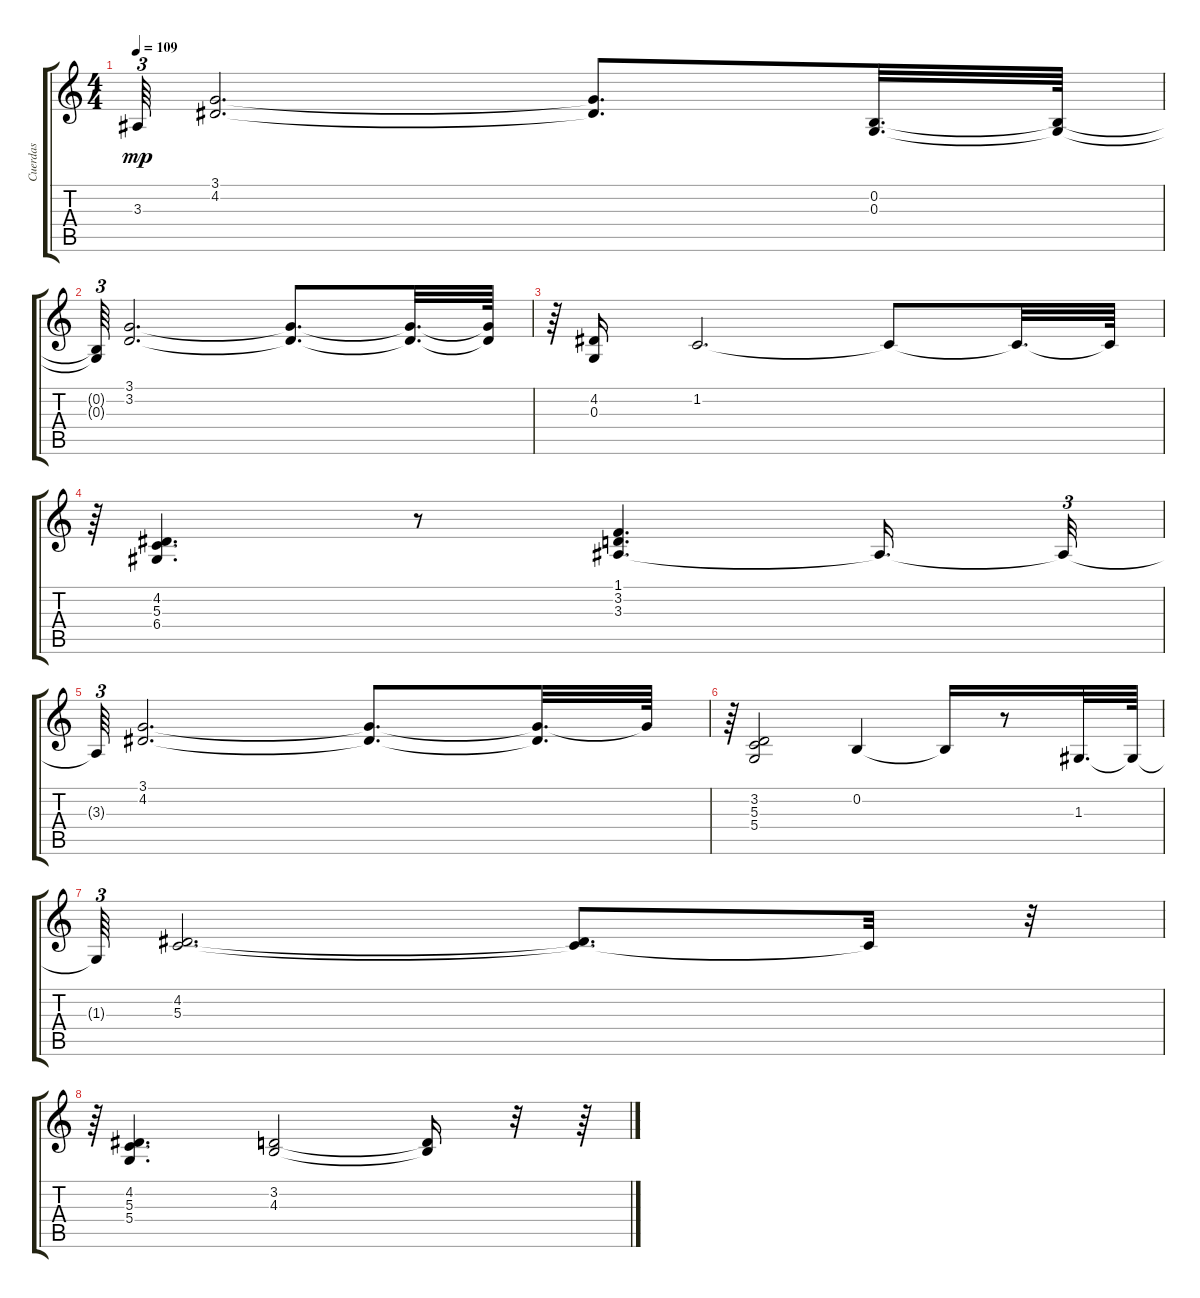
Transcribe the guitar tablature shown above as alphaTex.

\track ("Cuerdas" "Cuerdas") {instrument stringensemble1}
\staff {score tabs}
\tuning (E4 B3 G3 D3 A2 E2) {hide}
\ts (4 4)
\tempo 109
\clef g2
\ks c
3.3{t}.64{tu (3 2) dy mp} (3.1 4.2).2{d} (3.1{t} 4.2{t}).8{d} (0.2 0.3).32{d} (0.2{t} 0.3{t}).64 |
(0.2{t} 0.3{t}).64{tu (3 2)} (3.1 3.2).2{d} (3.1{t} 3.2{t}).8{d} (3.1{t} 3.2{t}).32{d} (3.1{t} 3.2{t}).64 |
r.64{tu (3 2)} (4.2 0.3).16 1.2.2{d} 1.2{t}.8 1.2{t}.32{d} 1.2{t}.64 |
r.64{tu (3 2)} (4.2 5.3 6.4).4{d} r.8 (1.1 3.2 3.3).4{d} 3.3{t}.16{d} 3.3{t}.32{tu (3 2)} |
3.3{t}.64{tu (3 2)} (3.1 4.2).2{d} (3.1{t} 4.2{t}).8{d} (3.1{t} 4.2{t}).32{d} 3.1{t}.64 |
r.64{tu (3 2)} (3.2 5.3 5.4).2 0.2.4 0.2{t}.16 r.8 1.3.32{d} 1.3{t}.64 |
1.3{t}.64{tu (3 2)} (4.2 5.3).2{d} (4.2{t} 5.3{t}).8{d} 5.3{t}.32 r.32{tu (3 2)} |
r.64{tu (3 2)} (4.2 5.3 5.4).4{d} (3.2 4.3).2 (3.2{t} 4.3{t}).16 r.32 r.64
